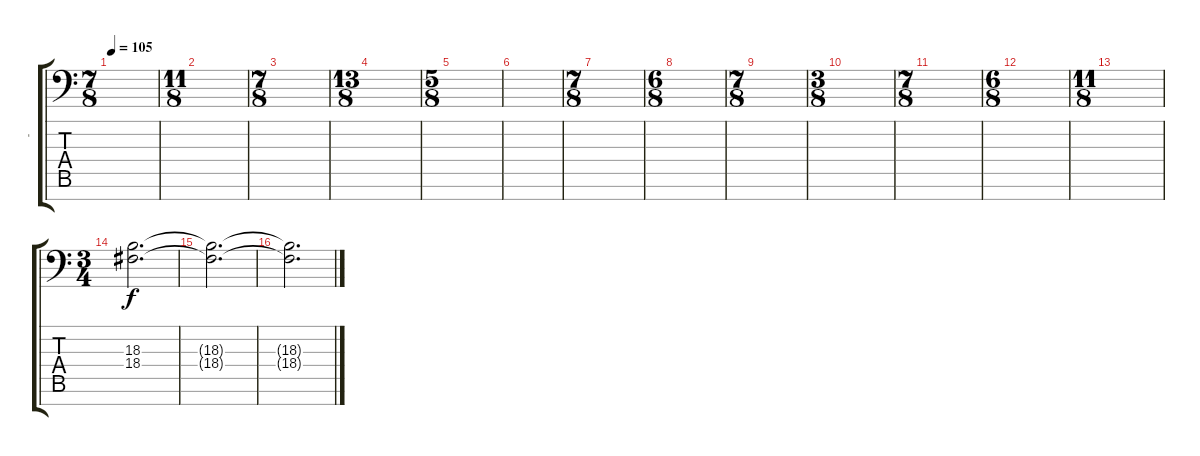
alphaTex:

\track ("-" "-") {instrument taikodrum}
\staff {score tabs}
\tuning (D3 A2 F2 C2 G1 D1 A0) {hide}
\ts (7 8)
\tempo 105
\clef f4
\ks c
|
\ts (11 8)
|
\ts (7 8)
|
\ts (13 8)
|
\ts (5 8)
|
|
\ts (7 8)
|
\ts (6 8)
|
\ts (7 8)
|
\ts (3 8)
|
\ts (7 8)
|
\ts (6 8)
|
\ts (11 8)
|
\ts (3 4)
(18.3 18.4).2{d volume 6 instrument pad7halo} |
(18.3{t} 18.4{t}).2{d} |
(18.3{t} 18.4{t}).2{d}
